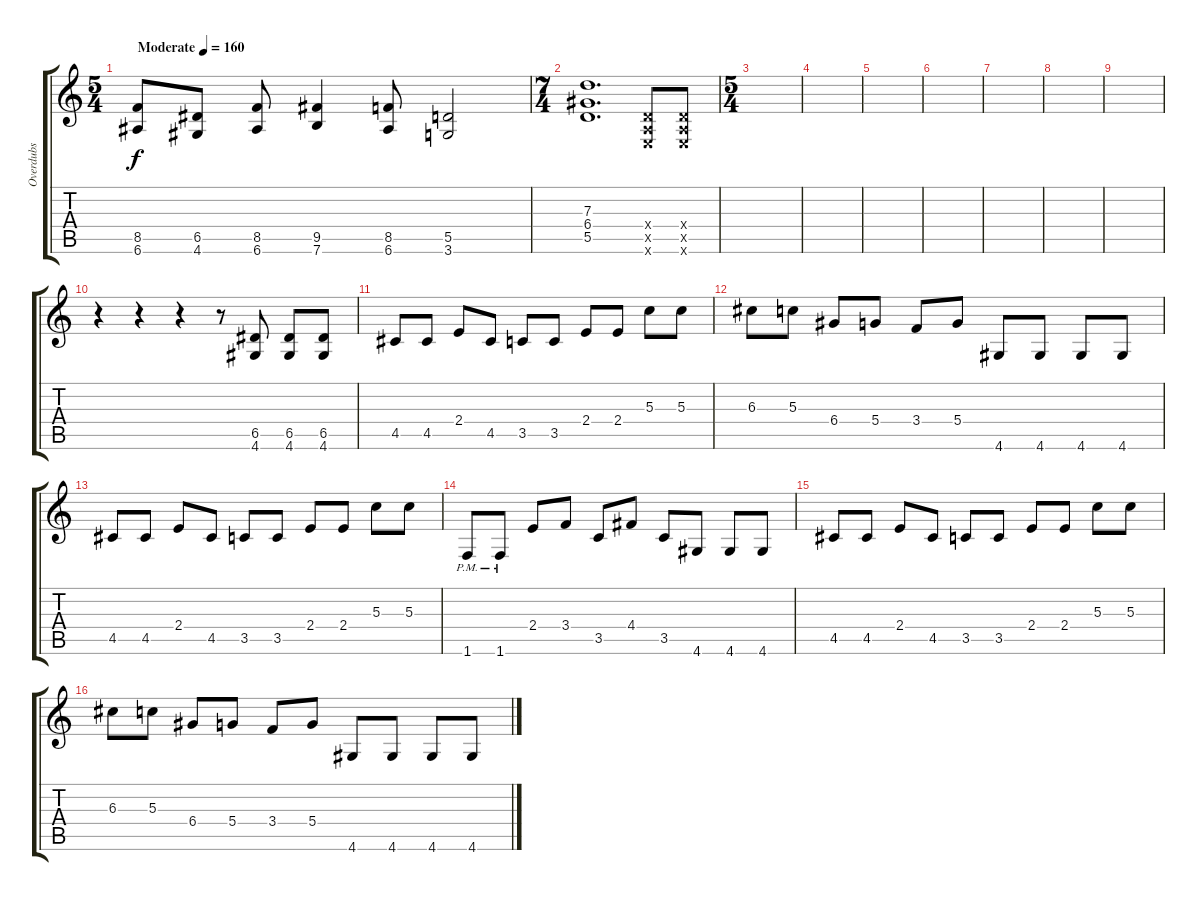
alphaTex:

\track ("Overdubs" "Overdubs") {instrument overdrivenguitar}
\staff {score tabs}
\tuning (E4 B3 G3 D3 A2 E2) {hide}
\ts (5 4)
\tempo (160 "Moderate")
\clef g2
\ks c
(8.5 6.6).8{dy f instrument overdrivenguitar} (6.5 4.6).8 (8.5 6.6).8 (9.5 7.6).4 (8.5 6.6).8 (5.5 3.6).2 |
\ts (7 4)
(7.3 6.4 5.5).1{d} (0.4{x} 0.5{x} 0.6{x}).8 (0.4{x} 0.5{x} 0.6{x}).8 |
\ts (5 4)
|
|
|
|
|
|
|
r.4 r.4 r.4 r.8 (6.5 4.6).8 (6.5 4.6).8 (6.5 4.6).8 |
4.5.8 4.5.8 2.4.8 4.5.8 3.5.8 3.5.8 2.4.8 2.4.8 5.3.8 5.3.8 |
6.3.8 5.3.8 6.4.8 5.4.8 3.4.8 5.4.8 4.6.8 4.6.8 4.6.8 4.6.8 |
4.5.8 4.5.8 2.4.8 4.5.8 3.5.8 3.5.8 2.4.8 2.4.8 5.3.8 5.3.8 |
1.6{pm}.8 1.6{pm}.8 2.4.8 3.4.8 3.5.8 4.4.8 3.5.8 4.6.8 4.6.8 4.6.8 |
4.5.8 4.5.8 2.4.8 4.5.8 3.5.8 3.5.8 2.4.8 2.4.8 5.3.8 5.3.8 |
6.3.8 5.3.8 6.4.8 5.4.8 3.4.8 5.4.8 4.6.8 4.6.8 4.6.8 4.6.8
